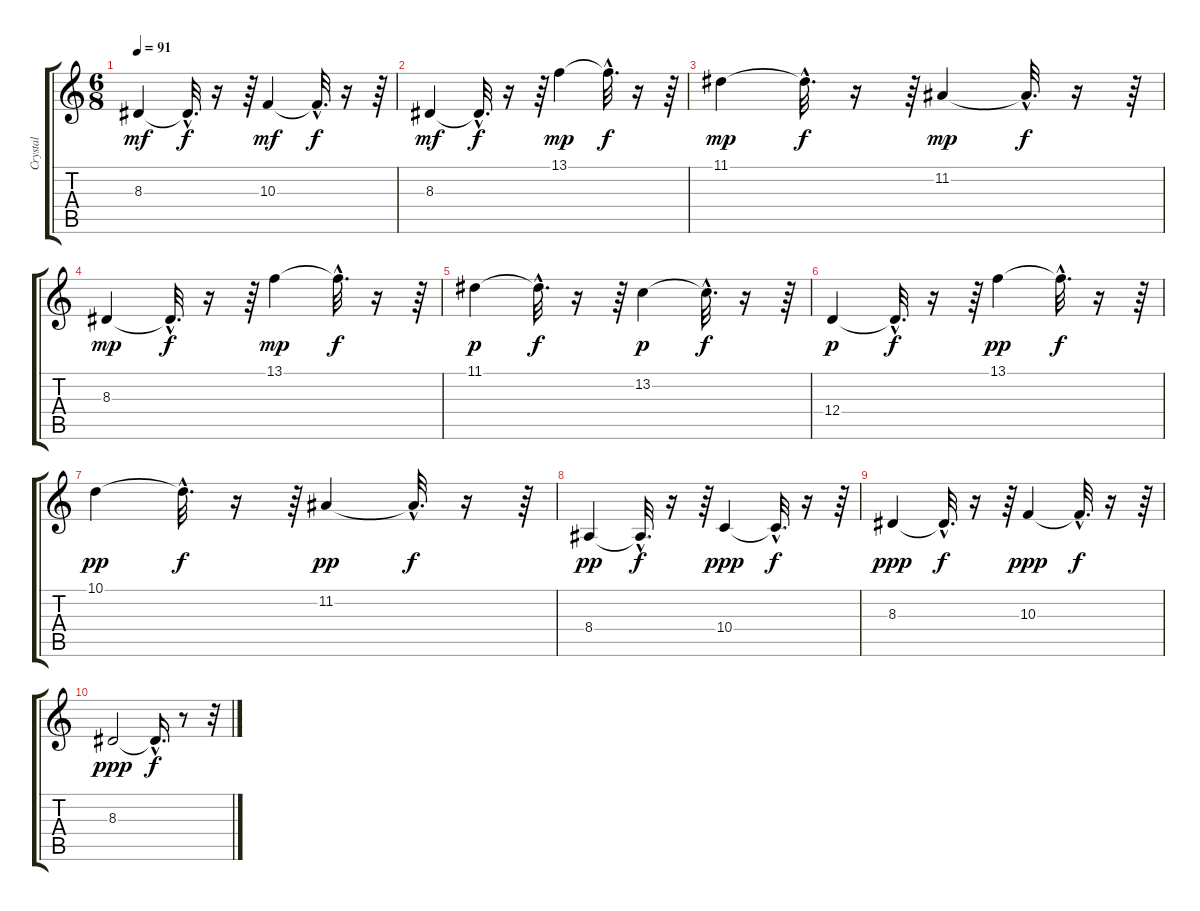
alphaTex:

\track ("Crystal" "Crystal") {instrument fx3crystal}
\staff {score tabs}
\tuning (E4 B3 G3 D3 A2 E2) {hide}
\ts (6 8)
\tempo 91
\clef g2
\ks c
8.3.4{dy mf} 8.3{hac t}.32{d dy f} r.16 r.64 10.3.4{dy mf} 10.3{hac t}.32{d dy f} r.16 r.64 |
8.3.4{dy mf} 8.3{hac t}.32{d dy f} r.16 r.64 13.1.4{dy mp} 13.1{hac t}.32{d dy f} r.16 r.64 |
11.1.4{dy mp} 11.1{hac t}.32{d dy f} r.16 r.64 11.2.4{dy mp} 11.2{hac t}.32{d dy f} r.16 r.64 |
8.3.4{dy mp} 8.3{hac t}.32{d dy f} r.16 r.64 13.1.4{dy mp} 13.1{hac t}.32{d dy f} r.16 r.64 |
11.1.4{dy p} 11.1{hac t}.32{d dy f} r.16 r.64 13.2.4{dy p} 13.2{hac t}.32{d dy f} r.16 r.64 |
12.4.4{dy p} 12.4{hac t}.32{d dy f} r.16 r.64 13.1.4{dy pp} 13.1{hac t}.32{d dy f} r.16 r.64 |
10.1.4{dy pp} 10.1{hac t}.32{d dy f} r.16 r.64 11.2.4{dy pp} 11.2{hac t}.32{d dy f} r.16 r.64 |
8.4.4{dy pp} 8.4{hac t}.32{d dy f} r.16 r.64 10.4.4{dy ppp} 10.4{hac t}.32{d dy f} r.16 r.64 |
8.3.4{dy ppp} 8.3{hac t}.32{d dy f} r.16 r.64 10.3.4{dy ppp} 10.3{hac t}.32{d dy f} r.16 r.64 |
8.3.2{dy ppp} 8.3{hac t}.16{d dy f} r.8 r.32
